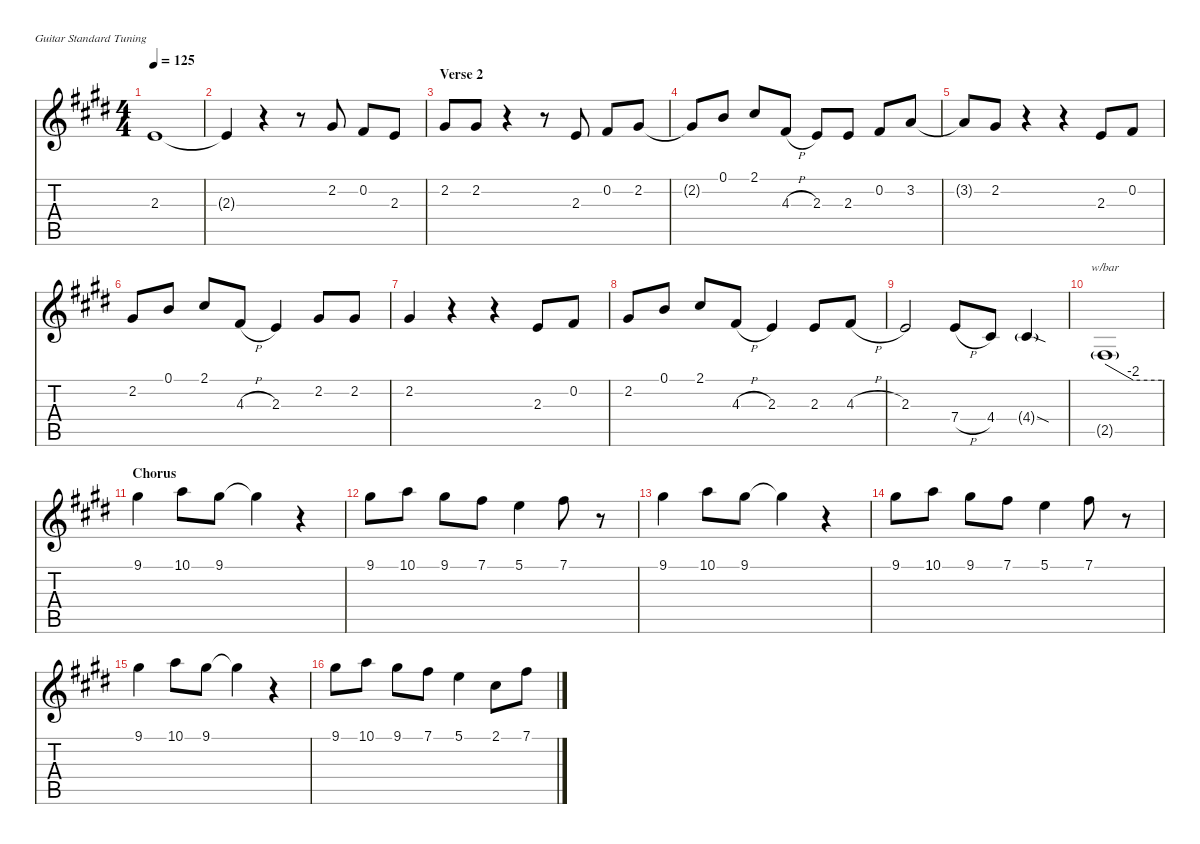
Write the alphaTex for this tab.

\defaultSystemsLayout 4
\hideDynamics
\bracketExtendMode nobrackets
\singleTrackTrackNamePolicy hidden
\multiTrackTrackNamePolicy hidden
\otherSystemsTrackNameOrientation horizontal
\track ("Vocal" "eh.") {instrument englishhorn}
\staff {score tabs}
\tuning (E4 B3 G3 D3 A2 E2)
\displaytranspose 7
\ts (4 4)
\tempo 125
\clef g2
\ks e
2.3{acc forcenatural}.1{dy f beam Up} |
2.3{t acc forcenatural}.4{beam Up} r.4{beam Up} r.8{beam Up} 2.2{acc #}.8{beam Up} 0.2{acc #}.8{beam Up} 2.3{acc forcenatural}.8{beam Up} |
\section ("" "Verse 2")
2.2{acc #}.8{beam Up} 2.2{acc #}.8{beam Up} r.4{beam Up} r.8{beam Up} 2.3{acc forcenatural}.8{beam Up} 0.2{acc #}.8{beam Up} 2.2{acc #}.8{beam Up} |
2.2{t acc #}.8{beam Up} 0.1{acc forcenatural}.8{beam Up} 2.1{acc #}.8{beam Up} 4.3{h acc #}.8{beam Up} 2.3{acc forcenatural}.8{beam Up} 2.3{acc forcenatural}.8{beam Up} 0.2{acc #}.8{beam Up} 3.2{acc forcenatural}.8{beam Up} |
3.2{t acc forcenatural}.8{beam Up} 2.2{acc #}.8{beam Up} r.4{beam Up} r.4{beam Up} 2.3{acc forcenatural}.8{beam Up} 0.2{acc #}.8{beam Up} |
2.2{acc #}.8{beam Up} 0.1{acc forcenatural}.8{beam Up} 2.1{acc #}.8{beam Up} 4.3{h acc #}.8{beam Up} 2.3{acc forcenatural}.4{beam Up} 2.2{acc #}.8{beam Up} 2.2{acc #}.8{beam Up} |
2.2{acc #}.4{beam Up} r.4{beam Up} r.4{beam Up} 2.3{acc forcenatural}.8{beam Up} 0.2{acc #}.8{beam Up} |
2.2{acc #}.8{beam Up} 0.1{acc forcenatural}.8{beam Up} 2.1{acc #}.8{beam Up} 4.3{h acc #}.8{beam Up} 2.3{acc forcenatural}.4{beam Up} 2.3{acc forcenatural}.8{beam Up} 4.3{h acc #}.8{beam Up} |
2.3{acc forcenatural}.2{beam Up} 7.4{h acc forcenatural}.8{beam Up} 4.4{acc #}.8{beam Up} 4.4{sod g acc #}.4{beam Up} |
2.5{g acc #}.1{tbe (custom default 0 0 30 -8 30 -8 60 -8) beam Up} |
\section ("" "Chorus")
9.1{acc #}.4{beam Down} 10.1{acc forcenatural}.8{beam Down} 9.1{acc #}.8{beam Down} 9.1{t acc #}.4{beam Down} r.4{beam Down} |
9.1{acc #}.8{beam Down} 10.1{acc forcenatural}.8{beam Down} 9.1{acc #}.8{beam Down} 7.1{acc #}.8{beam Down} 5.1{acc forcenatural}.4{beam Down} 7.1{acc #}.8{beam Down} r.8{beam Down} |
9.1{acc #}.4{beam Down} 10.1{acc forcenatural}.8{beam Down} 9.1{acc #}.8{beam Down} 9.1{t acc #}.4{beam Down} r.4{beam Down} |
9.1{acc #}.8{beam Down} 10.1{acc forcenatural}.8{beam Down} 9.1{acc #}.8{beam Down} 7.1{acc #}.8{beam Down} 5.1{acc forcenatural}.4{beam Down} 7.1{acc #}.8{beam Down} r.8{beam Down} |
9.1{acc #}.4{beam Down} 10.1{acc forcenatural}.8{beam Down} 9.1{acc #}.8{beam Down} 9.1{t acc #}.4{beam Down} r.4{beam Down} |
9.1{acc #}.8{beam Down} 10.1{acc forcenatural}.8{beam Down} 9.1{acc #}.8{beam Down} 7.1{acc #}.8{beam Down} 5.1{acc forcenatural}.4{beam Down} 2.1{acc #}.8{beam Down} 7.1{h acc #}.8{beam Down}
